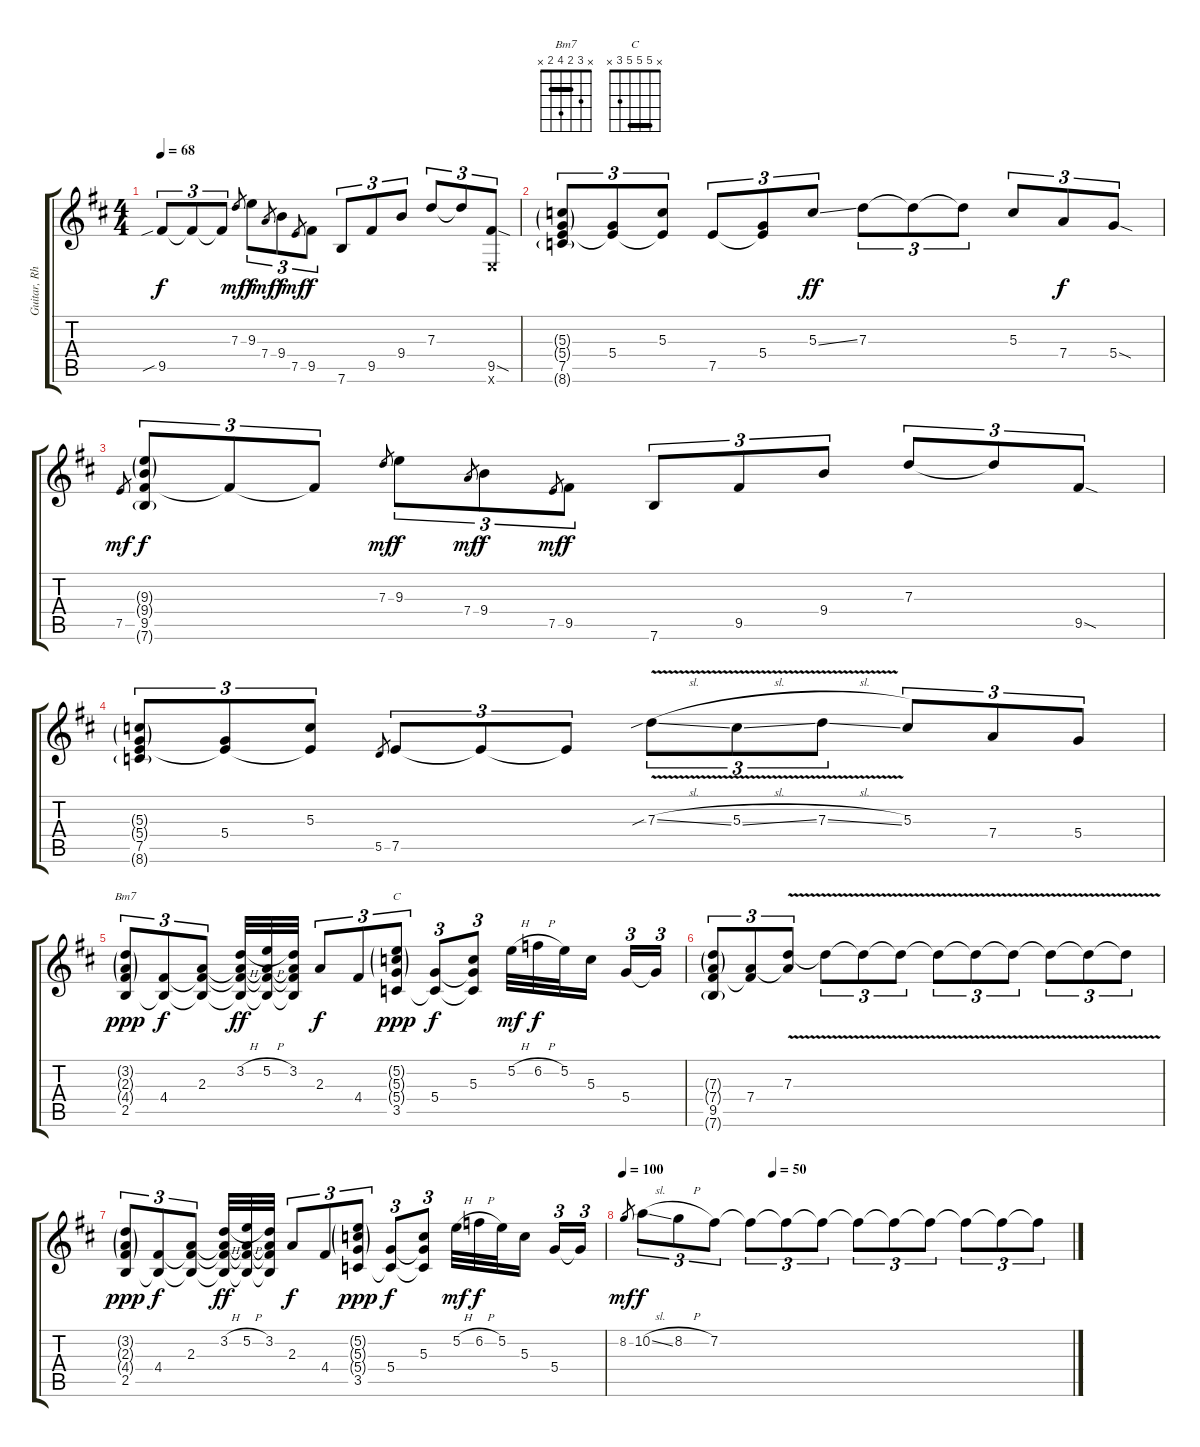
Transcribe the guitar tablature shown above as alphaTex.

\track ("Guitar, Rhythm" "Guitar, Rh") {instrument distortionguitar}
\staff {score tabs}
\tuning (E4 B3 G3 D3 A2 E2) {hide}
\chord ("Bm7" x 3 2 4 2 x) {barre 2}
\chord ("C" x 5 5 5 3 x) {barre 5}
\ts (4 4)
\tempo 68
\clef g2
\ks d
9.5{sib}.8{tu (3 2) dy f} 9.5{t}.8{tu (3 2)} 9.5{t}.8{tu (3 2)} 7.3.8{gr dy mf} 9.3.8{tu (3 2) dy f} 7.4.8{gr dy mf} 9.4.8{tu (3 2) dy f} 7.5.8{gr dy mf} 9.5.8{tu (3 2) dy f} 7.6.8{tu (3 2)} 9.5.8{tu (3 2)} 9.4.8{tu (3 2)} 7.3.8{tu (3 2)} 7.3{t}.8{tu (3 2)} (9.5{sod} 0.6{x}).8{tu (3 2)} |
(5.3{g} 5.4{g} 7.5 8.6{g}).8{tu (3 2)} (5.4 7.5{t}).8{tu (3 2)} (5.3 7.5{t}).8{tu (3 2)} 7.5.8{tu (3 2)} (5.4 7.5{t}).8{tu (3 2)} 5.3{ss}.8{tu (3 2) dy ff} 7.3.8{tu (3 2)} 7.3{t}.8{tu (3 2)} 7.3{t}.8{tu (3 2)} 5.3.8{tu (3 2)} 7.4.8{tu (3 2) dy f} 5.4{sod}.8{tu (3 2)} |
7.5.8{gr dy mf} (9.3{g} 9.4{g} 9.5 7.6{g}).8{tu (3 2) dy f} 9.5{t}.8{tu (3 2)} 9.5{t}.8{tu (3 2)} 7.3.8{gr dy mf} 9.3.8{tu (3 2) dy f} 7.4.8{gr dy mf} 9.4.8{tu (3 2) dy f} 7.5.8{gr dy mf} 9.5.8{tu (3 2) dy f} 7.6.8{tu (3 2)} 9.5.8{tu (3 2)} 9.4.8{tu (3 2)} 7.3.8{tu (3 2)} 7.3{t}.8{tu (3 2)} 9.5{sod}.8{tu (3 2)} |
(5.3{g} 5.4{g} 7.5 8.6{g}).8{tu (3 2)} (5.4 7.5{t}).8{tu (3 2)} (5.3 7.5{t}).8{tu (3 2)} 5.5.8{gr} 7.5.8{tu (3 2)} 7.5{t}.8{tu (3 2)} 7.5{t}.8{tu (3 2)} 7.3{v sib sl}.8{tu (3 2)} 5.3{v sl}.8{tu (3 2)} 7.3{v sl}.8{tu (3 2)} 5.3.8{tu (3 2)} 7.4.8{tu (3 2)} 5.4.8{tu (3 2)} |
(3.2{g} 2.3{g} 4.4{g} 2.5).8{tu (3 2) ch "Bm7" dy ppp} (4.4 2.5{t}).8{tu (3 2) dy f} (2.3 4.4{t} 2.5{t}).8{tu (3 2)} (3.2{h} 2.3{t} 4.4{t} 2.5{t}).32{dy ff} (5.2{h} 2.3{t} 4.4{t} 2.5{t}).32 (3.2 2.3{t} 4.4{t} 2.5{t}).32 2.3.8{tu (3 2) dy f} 4.4.8{tu (3 2)} (5.2{g} 5.3{g} 5.4{g} 3.5).8{tu (3 2) ch "C" dy ppp} (5.4 3.5{t}).8{tu (3 2) dy f} (5.3 5.4{t} 3.5{t}).8{tu (3 2)} 5.2{h}.32{dy mf} 6.2{h}.32{dy f} 5.2.32 5.3.16{beam splitsecondary} 5.4.16{tu (3 2)} 5.4{t}.16{tu (3 2)} |
(7.3{g} 7.4{g} 9.5 7.6{g}).8{tu (3 2)} (7.4 9.5{t}).8{tu (3 2)} (7.3{v} 7.4{t}).8{tu (3 2)} 7.3{v t}.8{tu (3 2)} 7.3{v t}.8{tu (3 2)} 7.3{v t}.8{tu (3 2)} 7.3{v t}.8{tu (3 2)} 7.3{v t}.8{tu (3 2)} 7.3{v t}.8{tu (3 2)} 7.3{v t}.8{tu (3 2)} 7.3{v t}.8{tu (3 2)} 7.3{v t}.8{tu (3 2)} |
(3.2{g} 2.3{g} 4.4{g} 2.5).8{tu (3 2) dy ppp} (4.4 2.5{t}).8{tu (3 2) dy f} (2.3 4.4{t} 2.5{t}).8{tu (3 2)} (3.2{h} 2.3{t} 4.4{t} 2.5{t}).32{dy ff} (5.2{h} 2.3{t} 4.4{t} 2.5{t}).32 (3.2 2.3{t} 4.4{t} 2.5{t}).32 2.3.8{tu (3 2) dy f} 4.4.8{tu (3 2)} (5.2{g} 5.3{g} 5.4{g} 3.5).8{tu (3 2) dy ppp} (5.4 3.5{t}).8{tu (3 2) dy f} (5.3 5.4{t} 3.5{t}).8{tu (3 2)} 5.2{h}.32{dy mf} 6.2{h}.32{dy f} 5.2.32 5.3.16{beam splitsecondary} 5.4.16{tu (3 2)} 5.4{t}.16{tu (3 2)} |
\tempo 100
\tempo (50 0.3333333333333333)
8.2.8{gr dy mf} 10.2{sl}.8{tu (3 2) dy f} 8.2{h}.8{tu (3 2)} 7.2.8{tu (3 2)} 7.2{t}.8{tu (3 2)} 7.2{t}.8{tu (3 2)} 7.2{t}.8{tu (3 2)} 7.2{t}.8{tu (3 2)} 7.2{t}.8{tu (3 2)} 7.2{t}.8{tu (3 2)} 7.2{t}.8{tu (3 2)} 7.2{t}.8{tu (3 2)} 7.2{t}.8{tu (3 2)}
